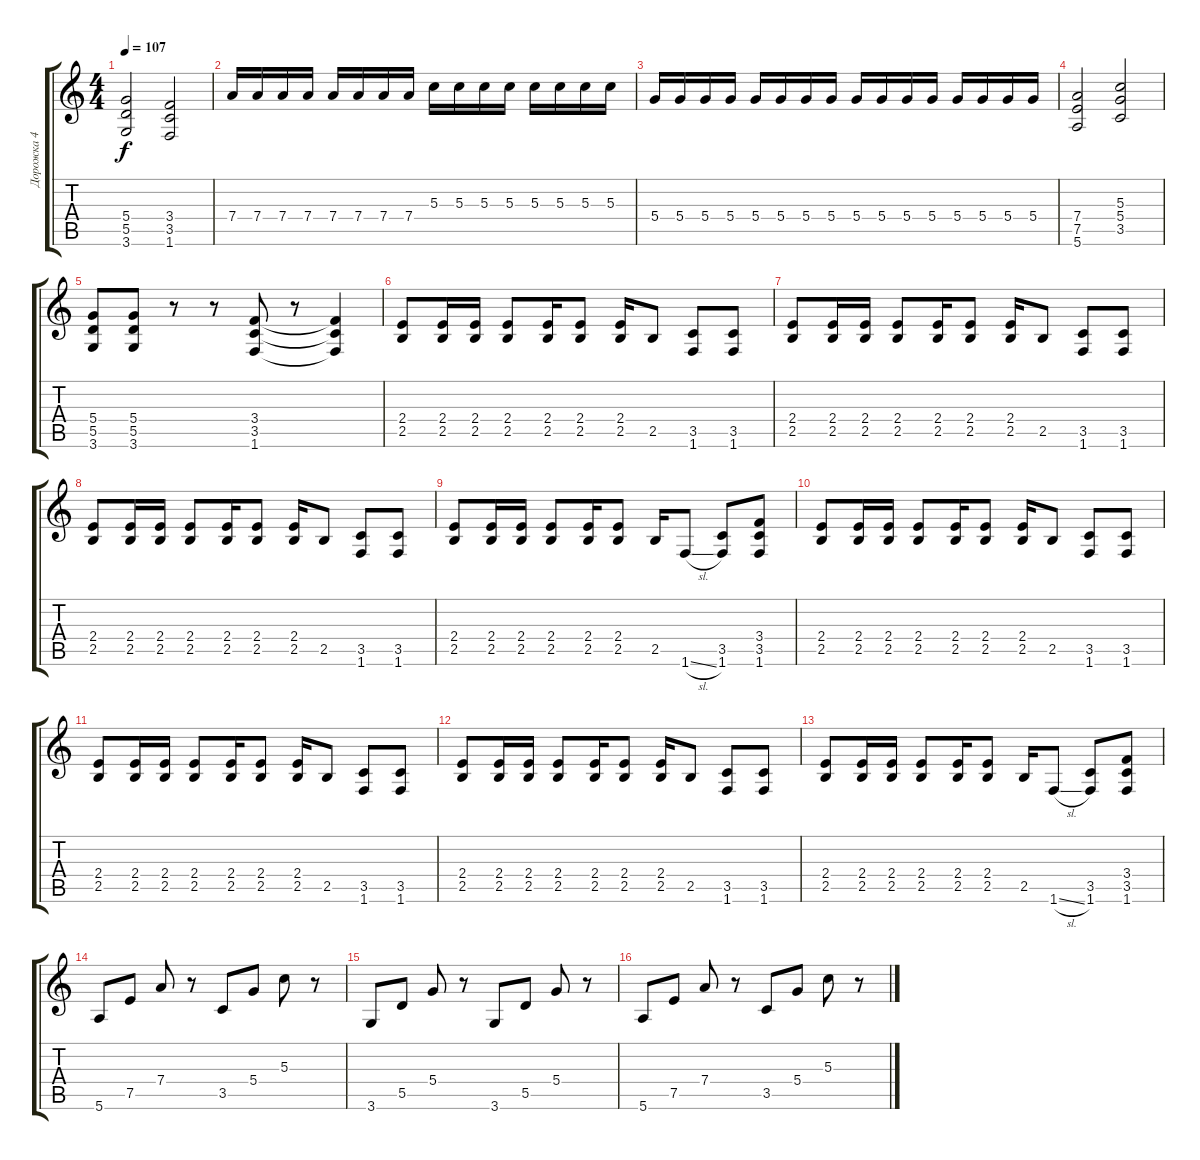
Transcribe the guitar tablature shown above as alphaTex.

\track ("Дорожка 4" "Дорожка 4") {instrument distortionguitar}
\staff {score tabs}
\tuning (E4 B3 G3 D3 A2 E2) {hide}
\ts (4 4)
\tempo 107
\clef g2
\ks c
(5.4 5.5 3.6).2{dy f} (3.4 3.5 1.6).2 |
7.4.16 7.4.16 7.4.16 7.4.16 7.4.16 7.4.16 7.4.16 7.4.16 5.3.16 5.3.16 5.3.16 5.3.16 5.3.16 5.3.16 5.3.16 5.3.16 |
5.4.16 5.4.16 5.4.16 5.4.16 5.4.16 5.4.16 5.4.16 5.4.16 5.4.16 5.4.16 5.4.16 5.4.16 5.4.16 5.4.16 5.4.16 5.4.16 |
(7.4 7.5 5.6).2 (5.3 5.4 3.5).2 |
(5.4 5.5 3.6).8 (5.4 5.5 3.6).8 r.8 r.8 (3.4 3.5 1.6).8 r.8 (3.4{t} 3.5{t} 1.6{t}).4 |
(2.4 2.5).8 (2.4 2.5).16 (2.4 2.5).16 (2.4 2.5).8 (2.4 2.5).16 (2.4 2.5).8 (2.4 2.5).16 2.5.8 (3.5 1.6).8 (3.5 1.6).8 |
(2.4 2.5).8 (2.4 2.5).16 (2.4 2.5).16 (2.4 2.5).8 (2.4 2.5).16 (2.4 2.5).8 (2.4 2.5).16 2.5.8 (3.5 1.6).8 (3.5 1.6).8 |
(2.4 2.5).8 (2.4 2.5).16 (2.4 2.5).16 (2.4 2.5).8 (2.4 2.5).16 (2.4 2.5).8 (2.4 2.5).16 2.5.8 (3.5 1.6).8 (3.5 1.6).8 |
(2.4 2.5).8 (2.4 2.5).16 (2.4 2.5).16 (2.4 2.5).8 (2.4 2.5).16 (2.4 2.5).8 2.5.16 1.6{sl}.8 (3.5 1.6).8 (3.4 3.5 1.6).8 |
(2.4 2.5).8 (2.4 2.5).16 (2.4 2.5).16 (2.4 2.5).8 (2.4 2.5).16 (2.4 2.5).8 (2.4 2.5).16 2.5.8 (3.5 1.6).8 (3.5 1.6).8 |
(2.4 2.5).8 (2.4 2.5).16 (2.4 2.5).16 (2.4 2.5).8 (2.4 2.5).16 (2.4 2.5).8 (2.4 2.5).16 2.5.8 (3.5 1.6).8 (3.5 1.6).8 |
(2.4 2.5).8 (2.4 2.5).16 (2.4 2.5).16 (2.4 2.5).8 (2.4 2.5).16 (2.4 2.5).8 (2.4 2.5).16 2.5.8 (3.5 1.6).8 (3.5 1.6).8 |
(2.4 2.5).8 (2.4 2.5).16 (2.4 2.5).16 (2.4 2.5).8 (2.4 2.5).16 (2.4 2.5).8 2.5.16 1.6{sl}.8 (3.5 1.6).8 (3.4 3.5 1.6).8 |
5.6.8 7.5.8 7.4.8 r.8 3.5.8 5.4.8 5.3.8 r.8 |
3.6.8 5.5.8 5.4.8 r.8 3.6.8 5.5.8 5.4.8 r.8 |
5.6.8 7.5.8 7.4.8 r.8 3.5.8 5.4.8 5.3.8 r.8
